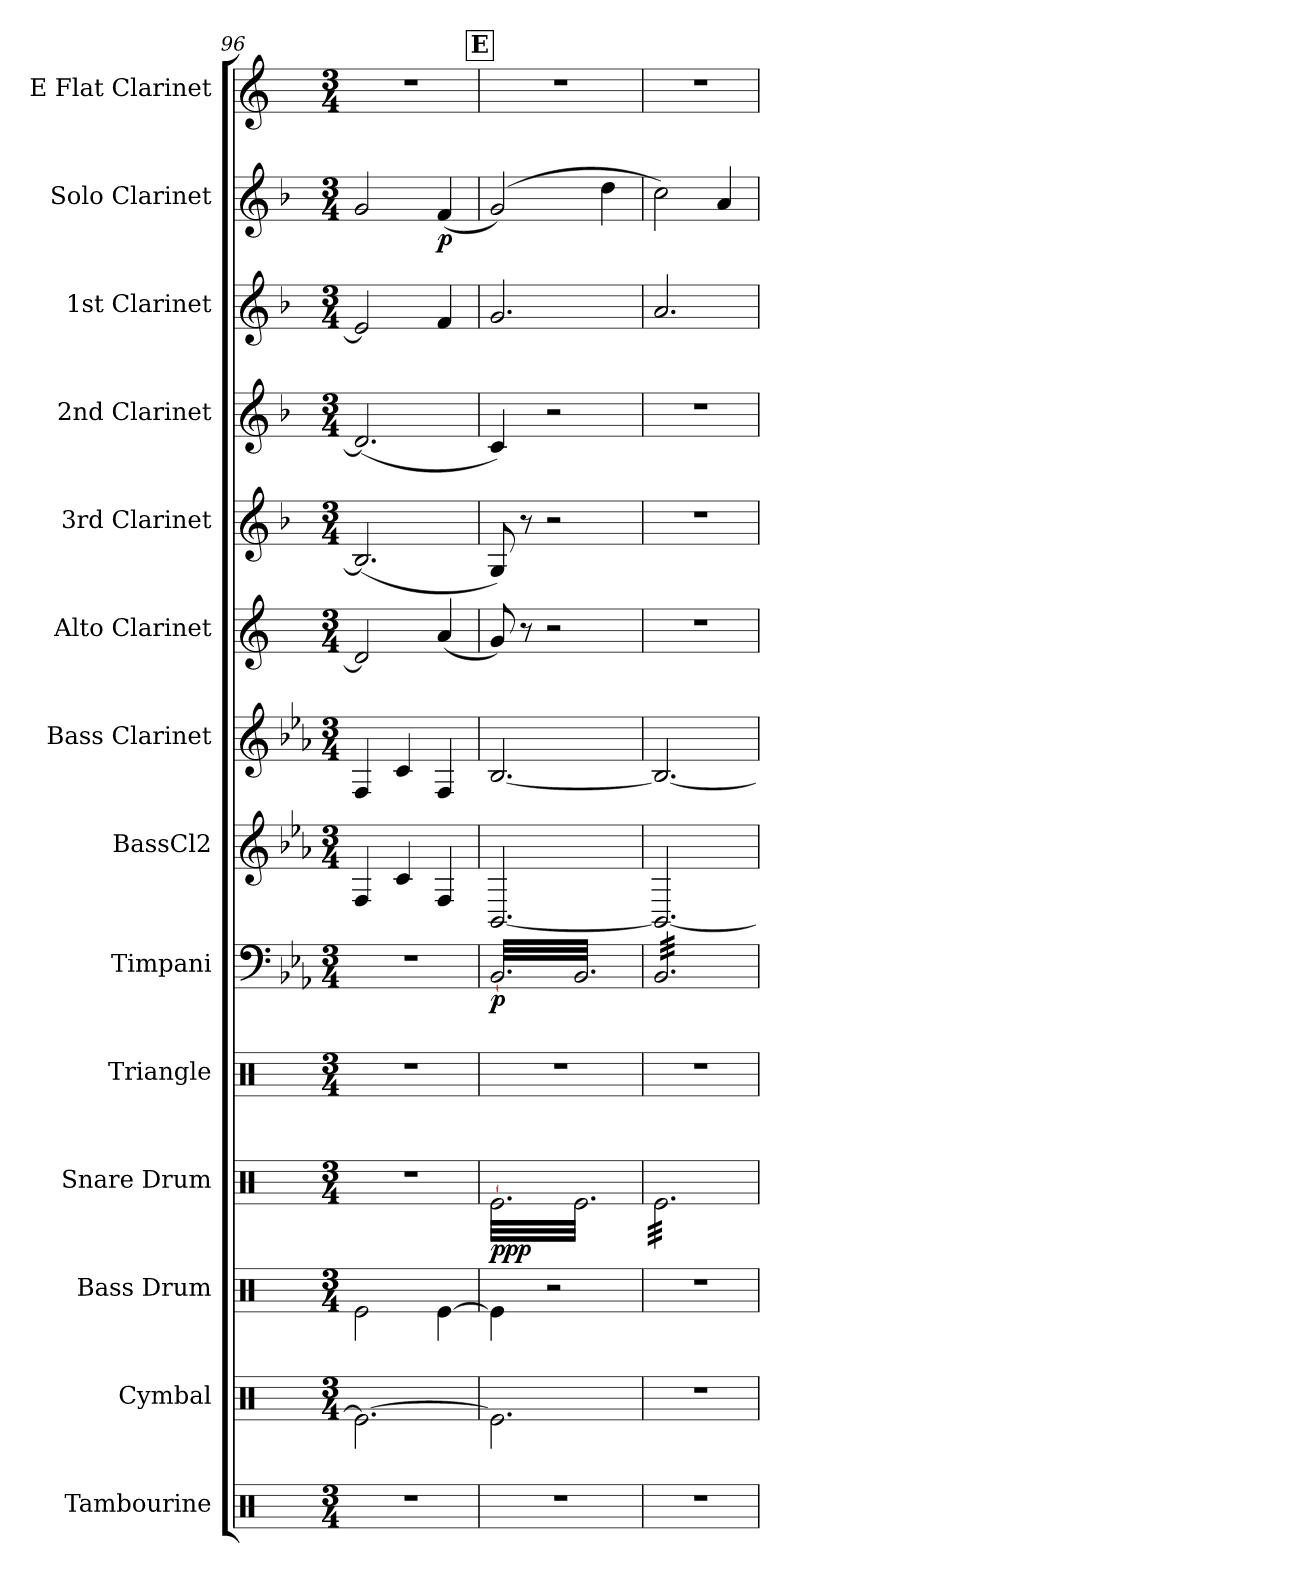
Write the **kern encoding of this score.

**kern	**kern	**kern	**kern	**dynam	**kern	**kern	**dynam	**kern	**kern	**kern	**kern	**kern	**kern	**kern	**dynam	**kern
*part14	*part13	*part12	*part11	*part11	*part10	*part9	*part9	*part8	*part7	*part6	*part5	*part4	*part3	*part2	*part2	*part1
*staff14	*staff13	*staff12	*staff11	*staff11	*staff10	*staff9	*staff9	*staff8	*staff7	*staff6	*staff5	*staff4	*staff3	*staff2	*staff2	*staff1
*I"Tambourine	*I"Cymbal	*I"Bass Drum	*I"Snare Drum	*	*I"Triangle	*I"Timpani	*	*I"BassCl2	*I"Bass Clarinet	*I"Alto Clarinet	*I"3rd Clarinet	*I"2nd Clarinet	*I"1st Clarinet	*I"Solo Clarinet	*	*I"E Flat Clarinet
*I'Tamb.	*I'Cym.	*I'B. Dr.	*I'Sn. Dr.	*	*I'Trgl.	*I'Timp.	*	*I'B. Cl2	*I'B. Cl.	*I'A. Cl.	*I'3rdCl.	*I'2nd Cl.	*I'1stCl.	*I'SoloCl.	*	*
*clefX	*clefX	*clefX	*clefX	*	*clefX	*clefF4	*	*clefG2	*clefG2	*clefG2	*clefG2	*clefG2	*clefG2	*clefG2	*	*clefG2
*	*	*	*	*	*	*	*	*ITrd8c14	*ITrd8c14	*ITrd5c9	*ITrd1c2	*ITrd1c2	*ITrd1c2	*ITrd1c2	*	*ITrd-2c-3
*k[]	*k[]	*k[]	*k[]	*	*k[]	*k[b-e-a-]	*	*k[b-e-a-]	*k[b-e-a-]	*k[b-e-a-]	*k[b-e-a-]	*k[b-e-a-]	*k[b-e-a-]	*k[b-e-a-]	*	*k[b-e-a-]
*M3/4	*M3/4	*M3/4	*M3/4	*	*M3/4	*M3/4	*	*M3/4	*M3/4	*M3/4	*M3/4	*M3/4	*M3/4	*M3/4	*	*M3/4
=96	=96	=96	=96	=96	=96	=96	=96	=96	=96	=96	=96	=96	=96	=96	=96	=96
2.r	2.Re\_	2Re\	2.r	.	2.r	2.r	.	4FF/	4FF/	2F/]	(2.A-/]	(2.c/]	2d/]	2f/	.	2.r
.	.	.	.	.	.	.	.	4C/	4C/	.	.	.	.	.	.	.
!	!	!	!	!	!	!	!	!	!	!	!	!	!	!	!LO:DY:b	!
.	.	[4Re\	.	.	.	.	.	4FF/	4FF/	(4c/	.	.	4e-/	(4e-/	p	.
!!LO:REH:place=s1:a:B:fs=15.15:t=E
=97	=97	=97	=97	=97	=97	=97	=97	=97	=97	=97	=97	=97	=97	=97	=97	=97
!	!	!	!	!LO:DY:b	!	!	!LO:DY:b	!	!	!	!	!	!	!	!	!
*	*	*	*tremolo	*	*	*	*	*	*	*	*	*	*	*	*	*
*	*	*	*	*	*	*tremolo	*	*	*	*	*	*	*	*	*	*
2.r	2.Re\]	4Re\]	[32Re\LLL	ppp	2.r	[32BB-/LLL	p	[2.BBB-/	[2.BB-/	8B-/)	8F/)	4B-/)	2.f/	(2f/)	.	2.r
.	.	.	32Re\	.	.	32BB-/	.	.	.	.	.	.	.	.	.	.
.	.	.	32Re\	.	.	32BB-/	.	.	.	.	.	.	.	.	.	.
.	.	.	32Re\	.	.	32BB-/	.	.	.	.	.	.	.	.	.	.
.	.	.	32Re\	.	.	32BB-/	.	.	.	8r	8r	.	.	.	.	.
.	.	.	32Re\	.	.	32BB-/	.	.	.	.	.	.	.	.	.	.
.	.	.	32Re\	.	.	32BB-/	.	.	.	.	.	.	.	.	.	.
.	.	.	32Re\	.	.	32BB-/	.	.	.	.	.	.	.	.	.	.
.	.	2r	32Re\	.	.	32BB-/	.	.	.	2r	2r	2r	.	.	.	.
.	.	.	32Re\	.	.	32BB-/	.	.	.	.	.	.	.	.	.	.
.	.	.	32Re\	.	.	32BB-/	.	.	.	.	.	.	.	.	.	.
.	.	.	32Re\	.	.	32BB-/	.	.	.	.	.	.	.	.	.	.
.	.	.	32Re\	.	.	32BB-/	.	.	.	.	.	.	.	.	.	.
.	.	.	32Re\	.	.	32BB-/	.	.	.	.	.	.	.	.	.	.
.	.	.	32Re\	.	.	32BB-/	.	.	.	.	.	.	.	.	.	.
.	.	.	32Re\	.	.	32BB-/	.	.	.	.	.	.	.	.	.	.
.	.	.	32Re\	.	.	32BB-/	.	.	.	.	.	.	.	4cc\	.	.
.	.	.	32Re\	.	.	32BB-/	.	.	.	.	.	.	.	.	.	.
.	.	.	32Re\	.	.	32BB-/	.	.	.	.	.	.	.	.	.	.
.	.	.	32Re\	.	.	32BB-/	.	.	.	.	.	.	.	.	.	.
.	.	.	32Re\	.	.	32BB-/	.	.	.	.	.	.	.	.	.	.
.	.	.	32Re\	.	.	32BB-/	.	.	.	.	.	.	.	.	.	.
.	.	.	32Re\	.	.	32BB-/	.	.	.	.	.	.	.	.	.	.
.	.	.	32Re\JJJ	.	.	32BB-/JJJ	.	.	.	.	.	.	.	.	.	.
=98	=98	=98	=98	=98	=98	=98	=98	=98	=98	=98	=98	=98	=98	=98	=98	=98
2.r	2.r	2.r	32Re\LLL	.	2.r	32BB-/LLL	.	2.BBB-/_	2.BB-/_	2.r	2.r	2.r	2.g/	2b-\)	.	2.r
.	.	.	32Re\	.	.	32BB-/	.	.	.	.	.	.	.	.	.	.
.	.	.	32Re\	.	.	32BB-/	.	.	.	.	.	.	.	.	.	.
.	.	.	32Re\	.	.	32BB-/	.	.	.	.	.	.	.	.	.	.
.	.	.	32Re\	.	.	32BB-/	.	.	.	.	.	.	.	.	.	.
.	.	.	32Re\	.	.	32BB-/	.	.	.	.	.	.	.	.	.	.
.	.	.	32Re\	.	.	32BB-/	.	.	.	.	.	.	.	.	.	.
.	.	.	32Re\	.	.	32BB-/	.	.	.	.	.	.	.	.	.	.
.	.	.	32Re\	.	.	32BB-/	.	.	.	.	.	.	.	.	.	.
.	.	.	32Re\	.	.	32BB-/	.	.	.	.	.	.	.	.	.	.
.	.	.	32Re\	.	.	32BB-/	.	.	.	.	.	.	.	.	.	.
.	.	.	32Re\	.	.	32BB-/	.	.	.	.	.	.	.	.	.	.
.	.	.	32Re\	.	.	32BB-/	.	.	.	.	.	.	.	.	.	.
.	.	.	32Re\	.	.	32BB-/	.	.	.	.	.	.	.	.	.	.
.	.	.	32Re\	.	.	32BB-/	.	.	.	.	.	.	.	.	.	.
.	.	.	32Re\	.	.	32BB-/	.	.	.	.	.	.	.	.	.	.
.	.	.	32Re\	.	.	32BB-/	.	.	.	.	.	.	.	4g/	.	.
.	.	.	32Re\	.	.	32BB-/	.	.	.	.	.	.	.	.	.	.
.	.	.	32Re\	.	.	32BB-/	.	.	.	.	.	.	.	.	.	.
.	.	.	32Re\	.	.	32BB-/	.	.	.	.	.	.	.	.	.	.
.	.	.	32Re\	.	.	32BB-/	.	.	.	.	.	.	.	.	.	.
.	.	.	32Re\	.	.	32BB-/	.	.	.	.	.	.	.	.	.	.
.	.	.	32Re\	.	.	32BB-/	.	.	.	.	.	.	.	.	.	.
.	.	.	32Re\JJJ	.	.	32BB-/JJJ	.	.	.	.	.	.	.	.	.	.
*	*	*	*	*	*	*Xtremolo	*	*	*	*	*	*	*	*	*	*
*	*	*	*Xtremolo	*	*	*	*	*	*	*	*	*	*	*	*	*
=	=	=	=	=	=	=	=	=	=	=	=	=	=	=	=	=
*-	*-	*-	*-	*-	*-	*-	*-	*-	*-	*-	*-	*-	*-	*-	*-	*-
